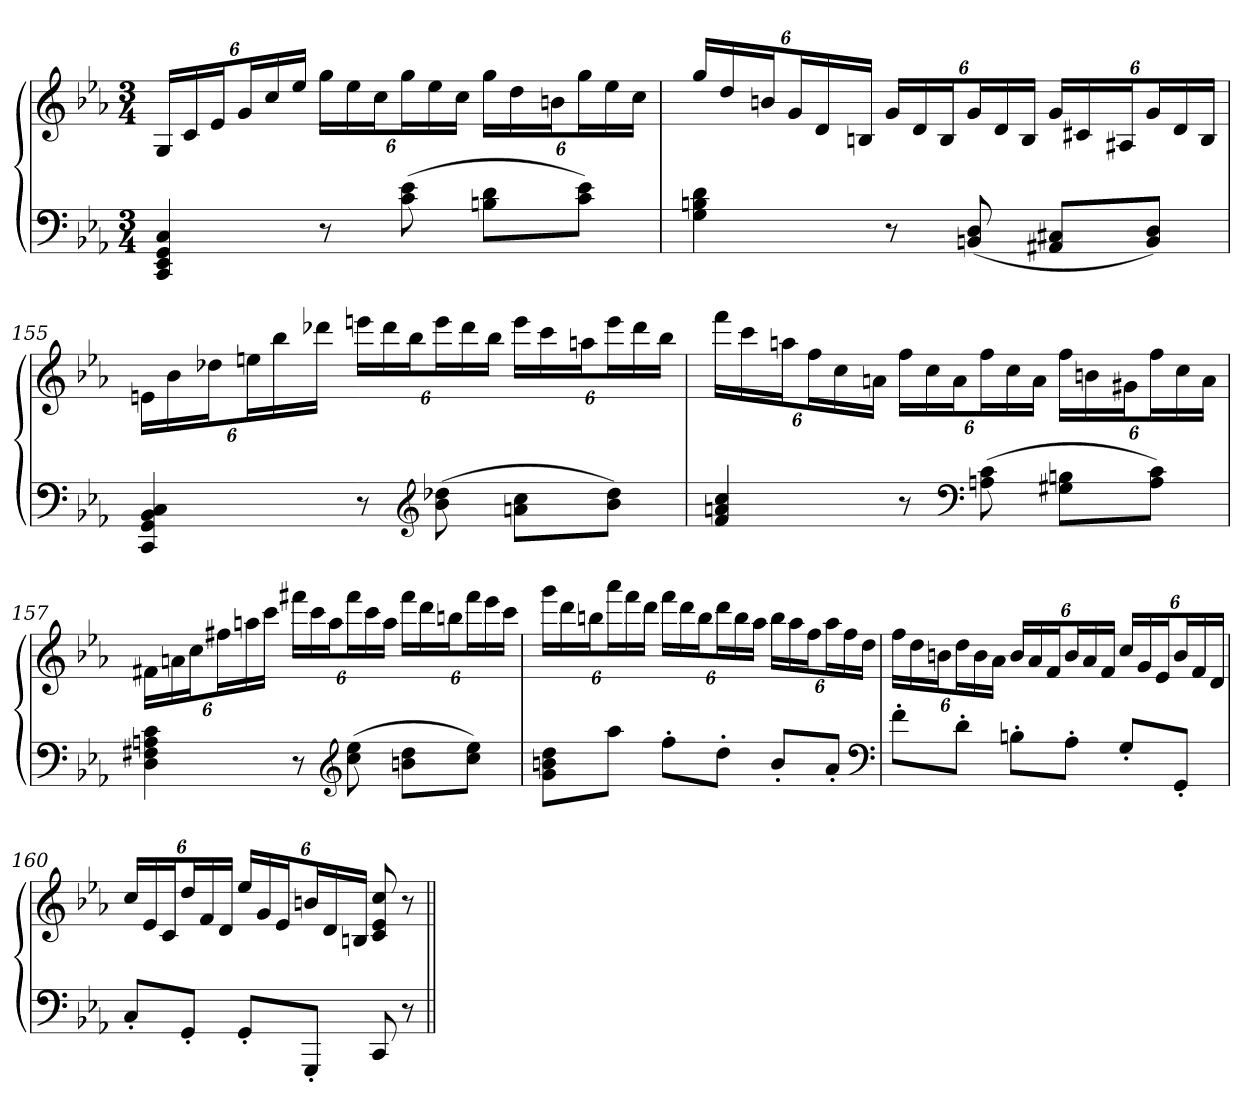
**kern	**kern
*part1	*part1
*staff2	*staff1
*clefF4	*clefG2
*k[b-e-a-]	*k[b-e-a-]
*c:	*c:
*M3/4	*M3/4
=	=
4CC 4EE- 4GG 4C	24GLL
.	24c
.	24e-J
.	24gL
.	24cc
.	24ee-JJ
8r	24ggLL
.	24ee-
.	24ccJ
(8c 8e-	24ggL
.	24ee-
.	24ccJJ
8Bn 8dL	24ggLL
.	24dd
.	24bnJ
8c 8e-J)	24ggL
.	24ee-
.	24ccJJ
=154	=154
4G 4Bn 4d	24ggLL
.	24dd
.	24bnJ
.	24gL
.	24d
.	24BnJJ
8r	24gLL
.	24d
.	24BJ
(8BBn 8D	24gL
.	24d
.	24BJJ
8AA#X 8C#XL	24gLL
.	24c#X
.	24A#XJ
8BB 8DJ)	24gL
.	24d
.	24BJJ
=155	=155
4CC 4GG 4BB- 4C	24enLL
.	24b-
.	24dd-XJ
.	24eenL
.	24bb-
.	24ddd-XJJ
8r	24eeenLL
.	24ddd-
.	24bb-J
*clefG2	*
(8b- 8dd-X	24eeeL
.	24ddd-
.	24bb-JJ
8an 8ccL	24eeeLL
.	24ccc
.	24aanJ
8b- 8dd-J)	24eeeL
.	24ddd-
.	24bb-JJ
=156	=156
4f 4an 4cc	24fffLL
.	24ccc
.	24aanJ
.	24ffL
.	24cc
.	24anJJ
8r	24ffLL
.	24cc
.	24aJ
*clefF4	*
(8An 8c	24ffL
.	24cc
.	24aJJ
8G#X 8BnL	24ffLL
.	24bn
.	24g#XJ
8A 8cJ)	24ffL
.	24cc
.	24aJJ
=157	=157
4D 4F#X 4An 4c	24f#XLL
.	24an
.	24ccJ
.	24ff#XL
.	24aan
.	24cccJJ
8r	24fff#XLL
.	24ccc
.	24aaJ
*clefG2	*
(8cc 8ee-	24fff#L
.	24ccc
.	24aaJJ
8bn 8ddL	24fff#LL
.	24ddd
.	24bbnJ
8cc 8ee-J)	24fff#L
.	24eee-
.	24cccJJ
=158	=158
8g 8bn 8ddL	24gggLL
.	24ddd
.	24bbnJ
8aa-J	24aaa-L
.	24fff
.	24dddJJ
8ff'L	24fffLL
.	24ddd
.	24bbJ
8dd'J	24dddL
.	24bb
.	24aa-JJ
8b'L	24bbLL
.	24aa-
.	24ffJ
8a-'J	24aa-L
.	24ff
.	24ddJJ
*clefF4	*
=159	=159
8f'L	24ffLL
.	24dd
.	24bnJ
8d'J	24ddL
.	24b
.	24a-JJ
8Bn'L	24bLL
.	24a-
.	24fJ
8A-'J	24bL
.	24a-
.	24fJJ
8G'L	24ccLL
.	24g
.	24e-J
8GG'J	24bL
.	24f
.	24dJJ
=160	=160
8C'L	24ccLL
.	24e-
.	24cJ
8GG'J	24ddL
.	24f
.	24dJJ
8GG'L	24ee-LL
.	24g
.	24e-J
8GGG'J	24bnL
.	24d
.	24BnJJ
8CC	8c 8e- 8cc
8r	8r
=||	=||
*-	*-
